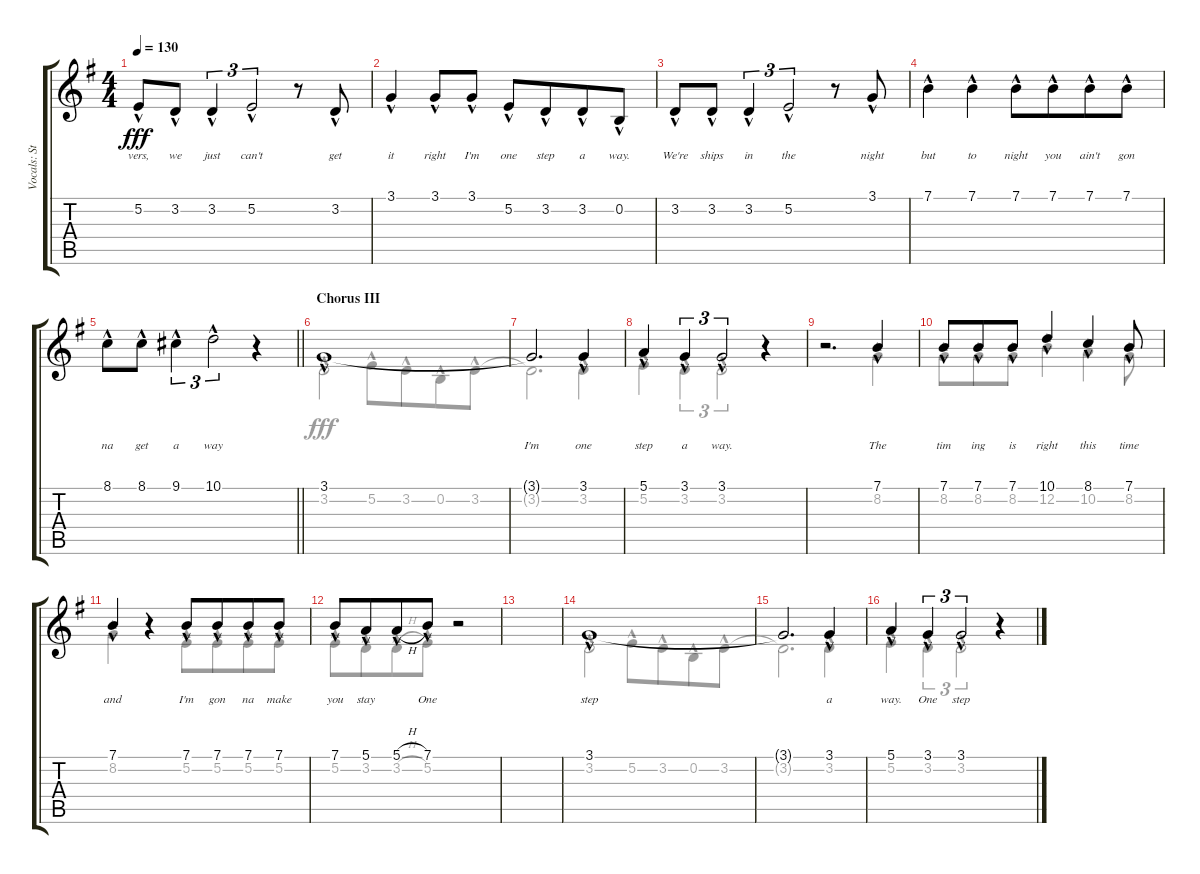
\track ("Vocals: Stephen" "Vocals: St") {instrument lead2sawtooth}
\staff {score tabs}
\tuning (E4 B3 G3 D3 A2 E2) {hide}
\voice
\ts (4 4)
\tempo 130
\clef g2
\ks g
5.2{hac}.8{lyrics (0 "vers,") lyrics (1 "") lyrics (2 "") lyrics (3 "") lyrics (4 "") dy fff} 3.2{hac}.8{lyrics (0 "we") lyrics (1 "") lyrics (2 "") lyrics (3 "") lyrics (4 "")} 3.2{hac}.4{tu (3 2) lyrics (0 "just") lyrics (1 "") lyrics (2 "") lyrics (3 "") lyrics (4 "")} 5.2{hac}.2{tu (3 2) lyrics (0 "can't") lyrics (1 "") lyrics (2 "") lyrics (3 "") lyrics (4 "")} r.8 3.2{hac}.8{lyrics (0 "get") lyrics (1 "") lyrics (2 "") lyrics (3 "") lyrics (4 "")} |
3.1{hac}.4{lyrics (0 "it") lyrics (1 "") lyrics (2 "") lyrics (3 "") lyrics (4 "")} 3.1{hac}.8{lyrics (0 "right") lyrics (1 "") lyrics (2 "") lyrics (3 "") lyrics (4 "")} 3.1{hac}.8{lyrics (0 "I'm") lyrics (1 "") lyrics (2 "") lyrics (3 "") lyrics (4 "") beam split} 5.2{hac}.8{lyrics (0 "one") lyrics (1 "") lyrics (2 "") lyrics (3 "") lyrics (4 "")} 3.2{hac}.8{lyrics (0 "step") lyrics (1 "") lyrics (2 "") lyrics (3 "") lyrics (4 "") beam merge} 3.2{hac}.8{lyrics (0 "a") lyrics (1 "") lyrics (2 "") lyrics (3 "") lyrics (4 "")} 0.2{hac}.8{lyrics (0 "way.") lyrics (1 "") lyrics (2 "") lyrics (3 "") lyrics (4 "")} |
3.2{hac}.8{lyrics (0 "We're") lyrics (1 "") lyrics (2 "") lyrics (3 "") lyrics (4 "")} 3.2{hac}.8{lyrics (0 "ships") lyrics (1 "") lyrics (2 "") lyrics (3 "") lyrics (4 "") beam merge} 3.2{hac}.4{tu (3 2) lyrics (0 "in") lyrics (1 "") lyrics (2 "") lyrics (3 "") lyrics (4 "")} 5.2{hac}.2{tu (3 2) lyrics (0 "the") lyrics (1 "") lyrics (2 "") lyrics (3 "") lyrics (4 "")} r.8 3.1{hac}.8{lyrics (0 "night") lyrics (1 "") lyrics (2 "") lyrics (3 "") lyrics (4 "")} |
7.1{hac}.4{lyrics (0 "but") lyrics (1 "") lyrics (2 "") lyrics (3 "") lyrics (4 "")} 7.1{hac}.4{lyrics (0 "to") lyrics (1 "") lyrics (2 "") lyrics (3 "") lyrics (4 "")} 7.1{hac}.8{lyrics (0 "night") lyrics (1 "") lyrics (2 "") lyrics (3 "") lyrics (4 "")} 7.1{hac}.8{lyrics (0 "you") lyrics (1 "") lyrics (2 "") lyrics (3 "") lyrics (4 "") beam merge} 7.1{hac}.8{lyrics (0 "ain't") lyrics (1 "") lyrics (2 "") lyrics (3 "") lyrics (4 "")} 7.1{hac}.8{lyrics (0 "gon") lyrics (1 "") lyrics (2 "") lyrics (3 "") lyrics (4 "")} |
\barLineRight lightlight
8.1{hac}.8{lyrics (0 "na") lyrics (1 "") lyrics (2 "") lyrics (3 "") lyrics (4 "")} 8.1{hac}.8{lyrics (0 "get") lyrics (1 "") lyrics (2 "") lyrics (3 "") lyrics (4 "")} 9.1{hac}.4{tu (3 2) lyrics (0 "a") lyrics (1 "") lyrics (2 "") lyrics (3 "") lyrics (4 "")} 10.1{hac}.2{tu (3 2) lyrics (0 "way") lyrics (1 "") lyrics (2 "") lyrics (3 "") lyrics (4 "")} r.4 |
\section ("" "Chorus III")
3.1{hac}.1{lyrics (0 "") lyrics (1 "") lyrics (2 "") lyrics (3 "") lyrics (4 "")} |
3.1{t}.2{d lyrics (0 "I'm") lyrics (1 "") lyrics (2 "") lyrics (3 "") lyrics (4 "")} 3.1{hac}.4{lyrics (0 "one") lyrics (1 "") lyrics (2 "") lyrics (3 "") lyrics (4 "")} |
5.1{hac}.4{lyrics (0 "step") lyrics (1 "") lyrics (2 "") lyrics (3 "") lyrics (4 "")} 3.1{hac}.4{tu (3 2) lyrics (0 "a") lyrics (1 "") lyrics (2 "") lyrics (3 "") lyrics (4 "")} 3.1{hac}.2{tu (3 2) lyrics (0 "way.") lyrics (1 "") lyrics (2 "") lyrics (3 "") lyrics (4 "")} r.4 |
r.2{d} 7.1{hac}.4{lyrics (0 "The") lyrics (1 "") lyrics (2 "") lyrics (3 "") lyrics (4 "")} |
7.1{hac}.8{lyrics (0 "tim") lyrics (1 "") lyrics (2 "") lyrics (3 "") lyrics (4 "")} 7.1{hac}.8{lyrics (0 "ing") lyrics (1 "") lyrics (2 "") lyrics (3 "") lyrics (4 "") beam merge} 7.1{hac}.8{lyrics (0 "is") lyrics (1 "") lyrics (2 "") lyrics (3 "") lyrics (4 "")} 10.1{hac}.4{lyrics (0 "right") lyrics (1 "") lyrics (2 "") lyrics (3 "") lyrics (4 "")} 8.1{hac}.4{lyrics (0 "this") lyrics (1 "") lyrics (2 "") lyrics (3 "") lyrics (4 "")} 7.1{hac}.8{lyrics (0 "time") lyrics (1 "") lyrics (2 "") lyrics (3 "") lyrics (4 "")} |
7.1{hac}.4{lyrics (0 "and") lyrics (1 "") lyrics (2 "") lyrics (3 "") lyrics (4 "")} r.4 7.1{hac}.8{lyrics (0 "I'm") lyrics (1 "") lyrics (2 "") lyrics (3 "") lyrics (4 "")} 7.1{hac}.8{lyrics (0 "gon") lyrics (1 "") lyrics (2 "") lyrics (3 "") lyrics (4 "") beam merge} 7.1{hac}.8{lyrics (0 "na") lyrics (1 "") lyrics (2 "") lyrics (3 "") lyrics (4 "")} 7.1{hac}.8{lyrics (0 "make") lyrics (1 "") lyrics (2 "") lyrics (3 "") lyrics (4 "")} |
7.1{hac}.8{lyrics (0 "you") lyrics (1 "") lyrics (2 "") lyrics (3 "") lyrics (4 "")} 5.1{hac}.8{lyrics (0 "stay") lyrics (1 "") lyrics (2 "") lyrics (3 "") lyrics (4 "") beam merge} 5.1{h hac}.8{lyrics (0 "") lyrics (1 "") lyrics (2 "") lyrics (3 "") lyrics (4 "")} 7.1{hac}.8{lyrics (0 "One") lyrics (1 "") lyrics (2 "") lyrics (3 "") lyrics (4 "")} r.2 |
|
3.1{hac}.1{lyrics (0 "step") lyrics (1 "") lyrics (2 "") lyrics (3 "") lyrics (4 "")} |
3.1{t}.2{d lyrics (0 "") lyrics (1 "") lyrics (2 "") lyrics (3 "") lyrics (4 "")} 3.1{hac}.4{lyrics (0 "a") lyrics (1 "") lyrics (2 "") lyrics (3 "") lyrics (4 "")} |
5.1{hac}.4{lyrics (0 "way.") lyrics (1 "") lyrics (2 "") lyrics (3 "") lyrics (4 "")} 3.1{hac}.4{tu (3 2) lyrics (0 "One") lyrics (1 "") lyrics (2 "") lyrics (3 "") lyrics (4 "")} 3.1{hac}.2{tu (3 2) lyrics (0 "step") lyrics (1 "") lyrics (2 "") lyrics (3 "") lyrics (4 "")} r.4
\voice
\clef g2
\ottava regular
\simile none
\ks g
|
|
|
|
\barLineRight lightlight
|
3.2{hac}.2 5.2{hac}.8 3.2{hac}.8{beam merge} 0.2{hac}.8 3.2{hac}.8 |
3.2{t}.2{d} 3.2{hac}.4 |
5.2{hac}.4 3.2{hac}.4{tu (3 2)} 3.2{hac}.2{tu (3 2)} r.4 |
r.2{d} 8.2{hac}.4 |
8.2{hac}.8 8.2{hac}.8{beam merge} 8.2{hac}.8 12.2{hac}.4 10.2{hac}.4 8.2{hac}.8 |
8.2{hac}.4 r.4 5.2{hac}.8 5.2{hac}.8{beam merge} 5.2{hac}.8 5.2{hac}.8 |
5.2{hac}.8 3.2{hac}.8{beam merge} 3.2{h hac}.8 5.2{hac}.8 r.2 |
|
3.2{hac}.2 5.2{hac}.8 3.2{hac}.8{beam merge} 0.2{hac}.8 3.2{hac}.8 |
3.2{t}.2{d} 3.2{hac}.4 |
5.2{hac}.4 3.2{hac}.4{tu (3 2)} 3.2{hac}.2{tu (3 2)} r.4
